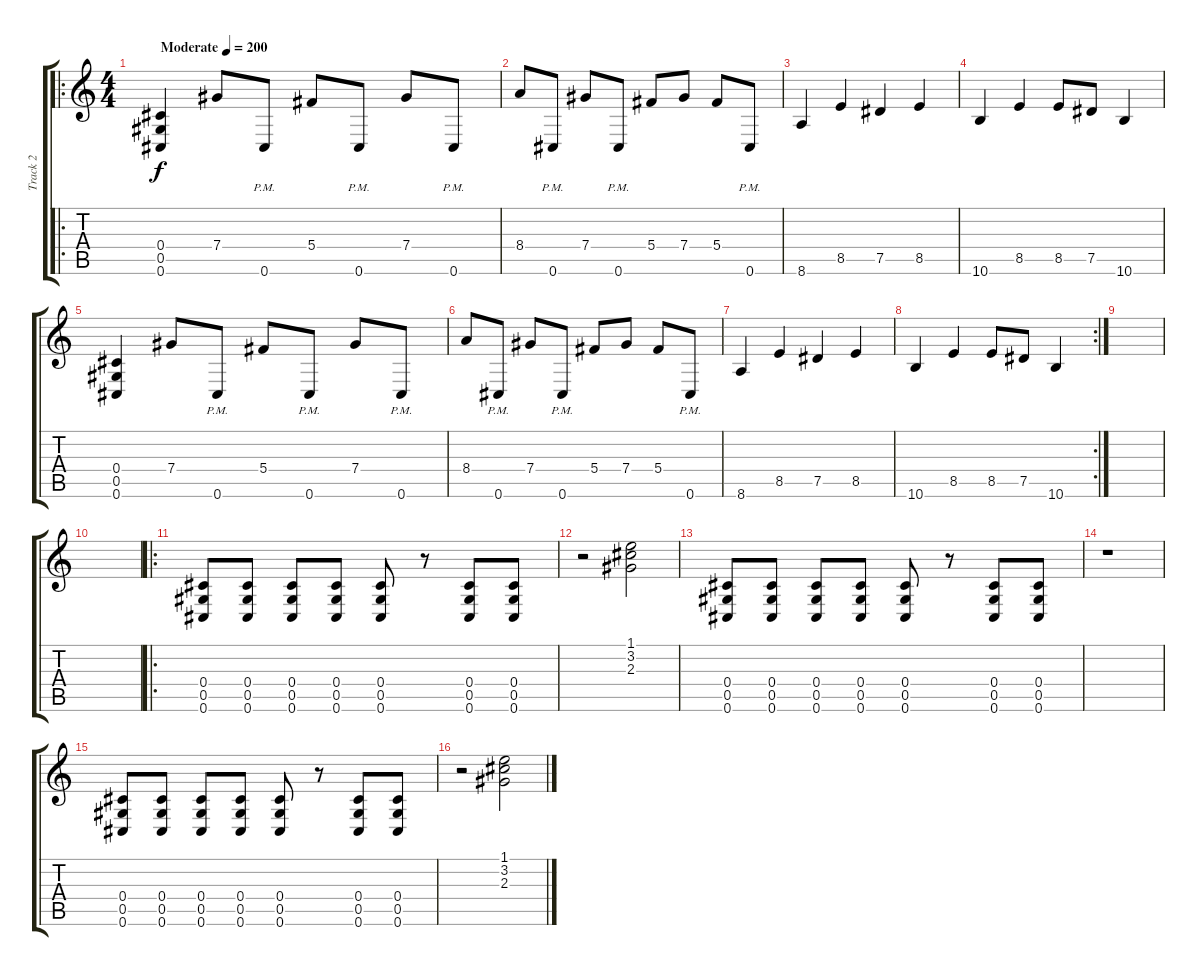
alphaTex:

\track ("Track 2" "Track 2") {instrument distortionguitar}
\staff {score tabs}
\tuning (Eb4 Bb3 Gb3 Db3 Ab2 Db2) {hide}
\ro
\ts (4 4)
\tempo (200 "Moderate")
\clef g2
\ks c
(0.4 0.5 0.6).4{dy f instrument distortionguitar} 7.4.8 0.6{pm}.8 5.4.8 0.6{pm}.8 7.4.8 0.6{pm}.8 |
8.4.8 0.6{pm}.8 7.4.8 0.6{pm}.8 5.4.8 7.4.8 5.4.8 0.6{pm}.8 |
8.6.4 8.5.4 7.5.4 8.5.4 |
10.6.4 8.5.4 8.5.8 7.5.8 10.6.4 |
(0.4 0.5 0.6).4 7.4.8 0.6{pm}.8 5.4.8 0.6{pm}.8 7.4.8 0.6{pm}.8 |
8.4.8 0.6{pm}.8 7.4.8 0.6{pm}.8 5.4.8 7.4.8 5.4.8 0.6{pm}.8 |
8.6.4 8.5.4 7.5.4 8.5.4 |
\rc 2
10.6.4 8.5.4 8.5.8 7.5.8 10.6.4 |
|
|
\ro
(0.4 0.5 0.6).8 (0.4 0.5 0.6).8 (0.4 0.5 0.6).8 (0.4 0.5 0.6).8 (0.4 0.5 0.6).8 r.8 (0.4 0.5 0.6).8 (0.4 0.5 0.6).8 |
r.2 (1.1 3.2 2.3).2 |
(0.4 0.5 0.6).8 (0.4 0.5 0.6).8 (0.4 0.5 0.6).8 (0.4 0.5 0.6).8 (0.4 0.5 0.6).8 r.8 (0.4 0.5 0.6).8 (0.4 0.5 0.6).8 |
r.1 |
(0.4 0.5 0.6).8 (0.4 0.5 0.6).8 (0.4 0.5 0.6).8 (0.4 0.5 0.6).8 (0.4 0.5 0.6).8 r.8 (0.4 0.5 0.6).8 (0.4 0.5 0.6).8 |
r.2 (1.1 3.2 2.3).2
